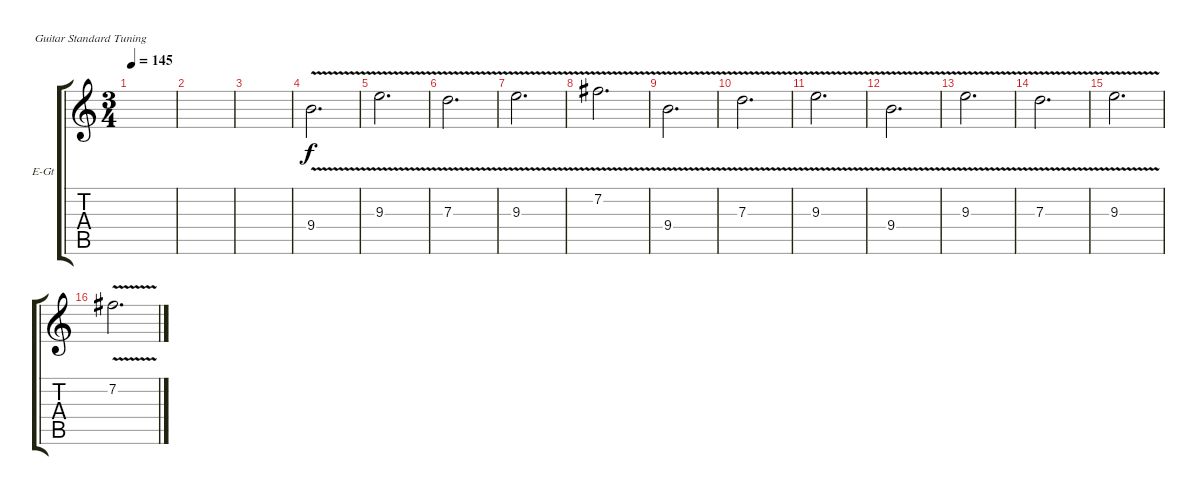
\defaultSystemsLayout 4
\bracketExtendMode groupsimilarinstruments
\firstSystemTrackNameOrientation horizontal
\otherSystemsTrackNameOrientation horizontal
\track ("Guitar 3" "E-Gt") {instrument electricguitarclean}
\staff {score tabs}
\tuning (E4 B3 G3 D3 A2 E2)
\ts (3 4)
\tempo 145
\clef g2
\ks c
|
|
|
9.4{v}.2{d} |
9.3{v}.2{d} |
7.3{v}.2{d} |
9.3{v}.2{d} |
7.2{v}.2{d} |
9.4{v}.2{d} |
7.3{v}.2{d} |
9.3{v}.2{d} |
9.4{v}.2{d} |
9.3{v}.2{d} |
7.3{v}.2{d} |
9.3{v}.2{d} |
7.2{v}.2{d}
